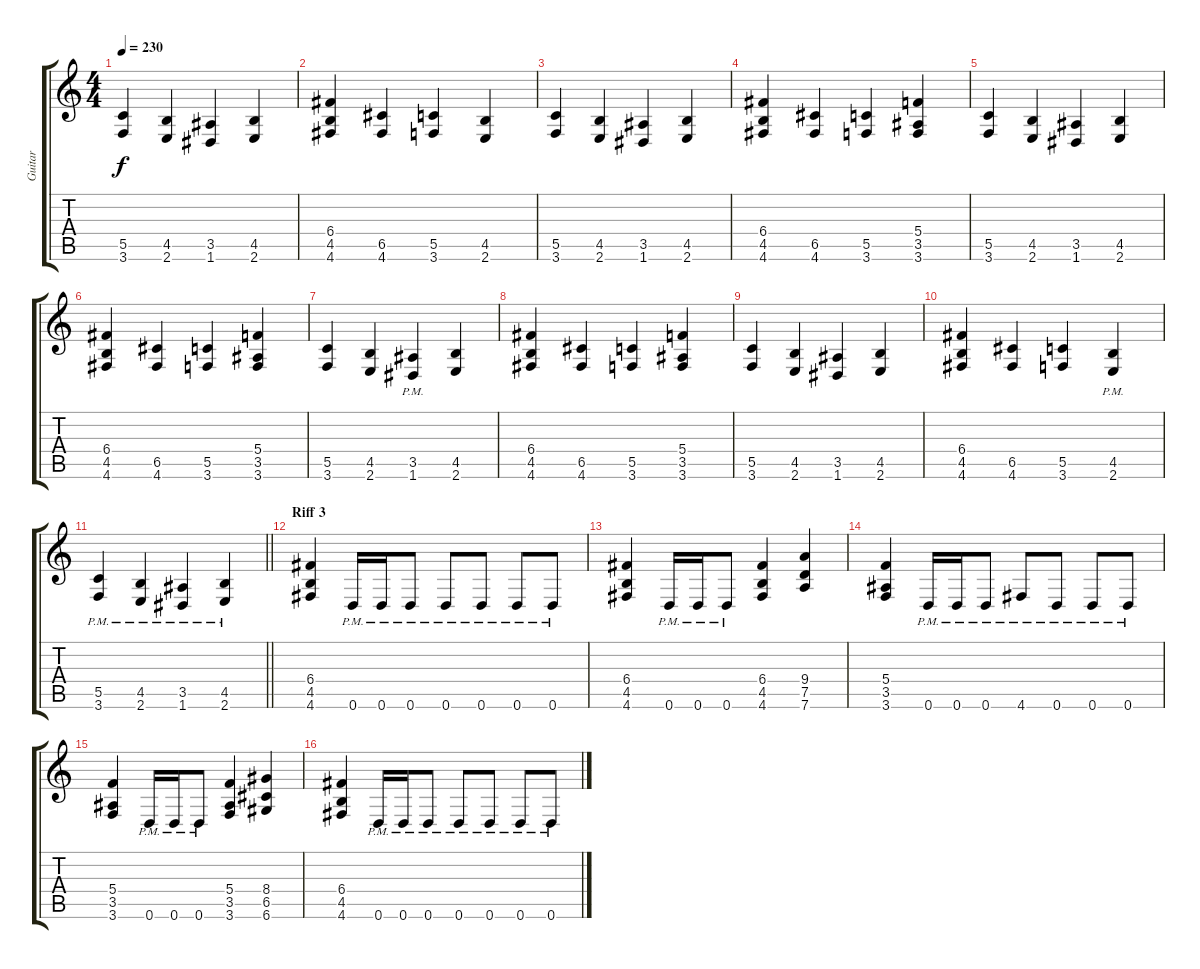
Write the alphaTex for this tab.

\track ("Guitar" "Guitar") {instrument distortionguitar}
\staff {score tabs}
\tuning (D4 A3 F3 C3 G2 D2) {hide}
\ts (4 4)
\tempo 230
\clef g2
\ks c
(5.5 3.6).4{dy f} (4.5 2.6).4 (3.5 1.6).4 (4.5 2.6).4 |
(6.4 4.5 4.6).4 (6.5 4.6).4 (5.5 3.6).4 (4.5 2.6).4 |
(5.5 3.6).4 (4.5 2.6).4 (3.5 1.6).4 (4.5 2.6).4 |
(6.4 4.5 4.6).4 (6.5 4.6).4 (5.5 3.6).4 (5.4 3.5 3.6).4 |
(5.5 3.6).4 (4.5 2.6).4 (3.5 1.6).4 (4.5 2.6).4 |
(6.4 4.5 4.6).4 (6.5 4.6).4 (5.5 3.6).4 (5.4 3.5 3.6).4 |
(5.5 3.6).4 (4.5 2.6).4 (3.5{pm} 1.6{pm}).4 (4.5 2.6).4 |
(6.4 4.5 4.6).4 (6.5 4.6).4 (5.5 3.6).4 (5.4 3.5 3.6).4 |
(5.5 3.6).4 (4.5 2.6).4 (3.5 1.6).4 (4.5 2.6).4 |
(6.4 4.5 4.6).4 (6.5 4.6).4 (5.5 3.6).4 (4.5{pm} 2.6{pm}).4 |
\barLineRight lightlight
(5.5{pm} 3.6{pm}).4 (4.5{pm} 2.6{pm}).4 (3.5{pm} 1.6{pm}).4 (4.5{pm} 2.6{pm}).4 |
\section ("" "Riff 3")
(6.4 4.5 4.6).4 0.6{pm}.16 0.6{pm}.16 0.6{pm}.8 0.6{pm}.8 0.6{pm}.8 0.6{pm}.8 0.6{pm}.8 |
(6.4 4.5 4.6).4 0.6{pm}.16 0.6{pm}.16 0.6{pm}.8 (6.4 4.5 4.6).4 (9.4 7.5 7.6).4 |
(5.4 3.5 3.6).4 0.6{pm}.16 0.6{pm}.16 0.6{pm}.8 4.6{pm}.8 0.6{pm}.8 0.6{pm}.8 0.6{pm}.8 |
(5.4 3.5 3.6).4 0.6{pm}.16 0.6{pm}.16 0.6{pm}.8 (5.4 3.5 3.6).4 (8.4 6.5 6.6).4 |
(6.4 4.5 4.6).4 0.6{pm}.16 0.6{pm}.16 0.6{pm}.8 0.6{pm}.8 0.6{pm}.8 0.6{pm}.8 0.6{pm}.8
